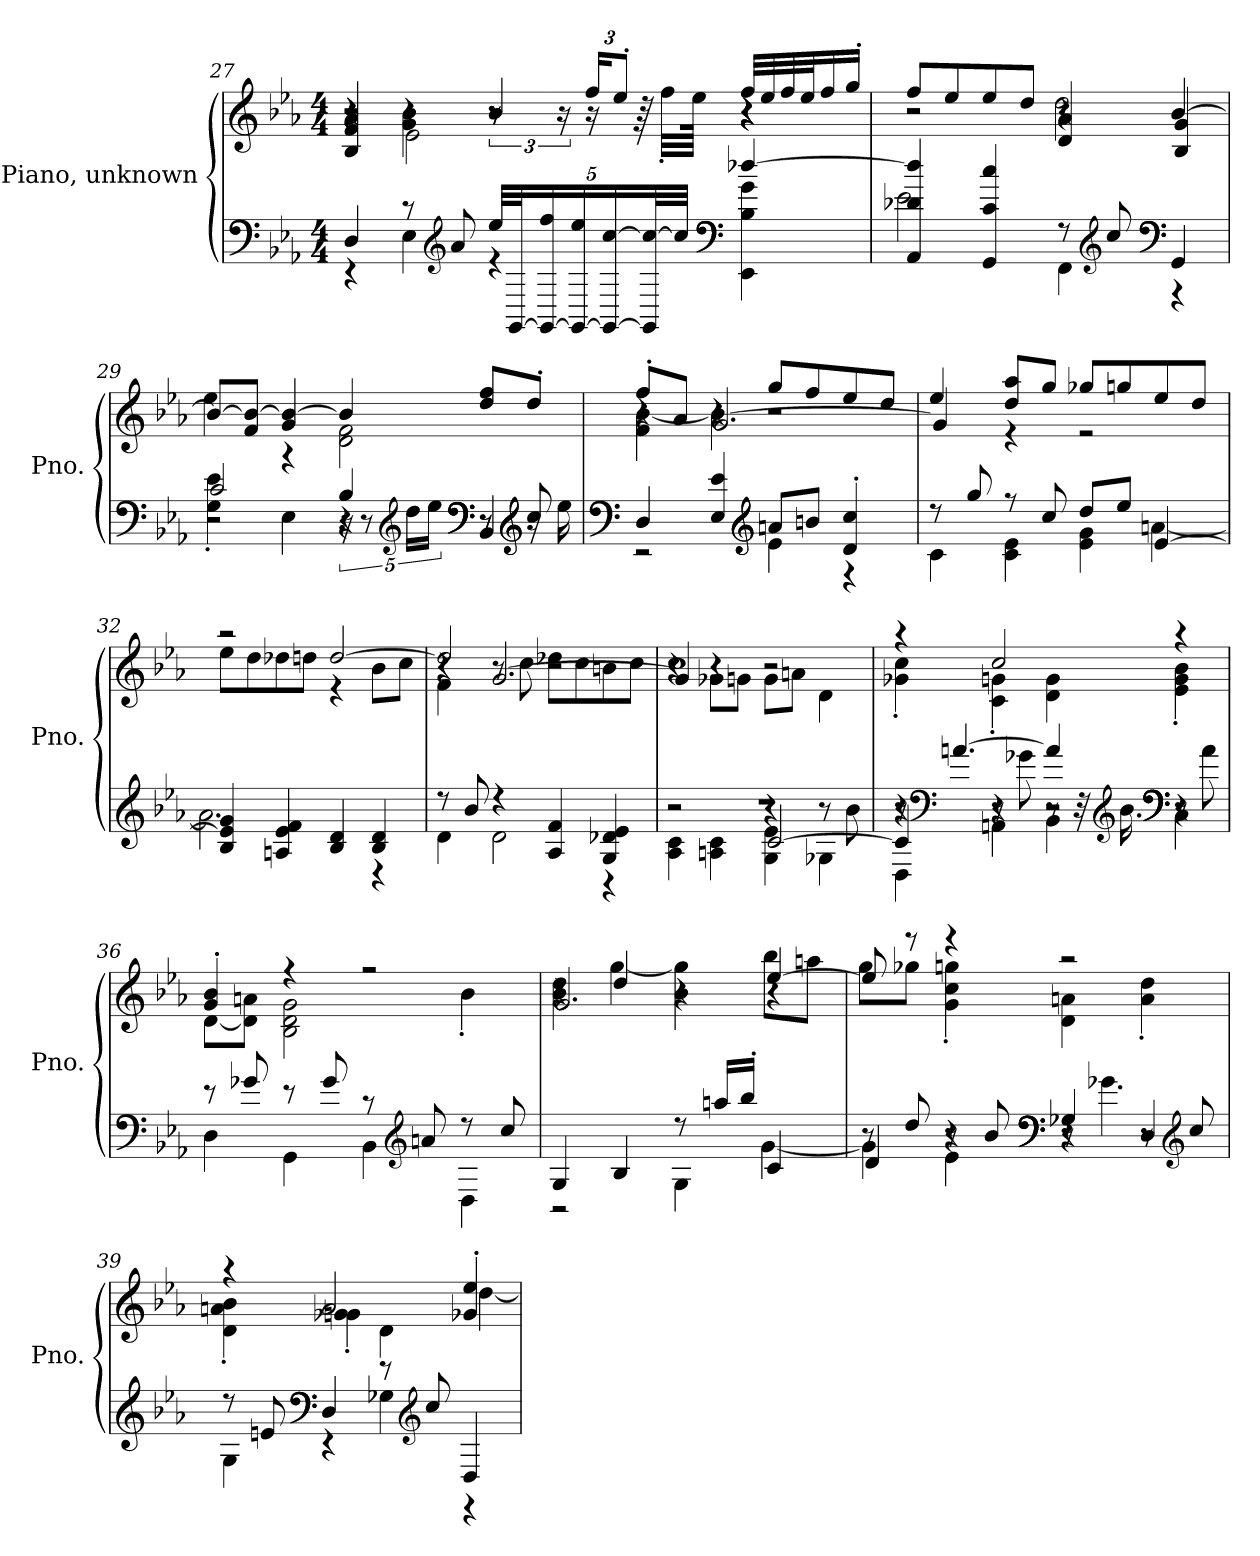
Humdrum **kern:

**kern	**kern
*part1	*part1
*staff2	*staff1
*I"Piano, unknown	*
*I'Pno.	*
!!LO:PB:g=z
*clefF4	*clefG2
*k[b-e-a-]	*k[b-e-a-]
*M4/4	*M4/4
=27	=27
*^	*^
*	*	*	*^
*	*	*	*	*^
4D/	4r	4B-/ 4f/ 4a-/	4r	2r	4r
8r	4E-\	4r	4g\ 4b-\	.	2e-\
*clefG2	*	*	*	*	*
8a-/	.	.	.	.	.
*Xbrackettup	*	*	*	*	*
40ee-/LLL	4r	12r	8r	4b-/	.
[40GG/J	.	.	.	.	.
20GG/_ 20ff/	.	.	.	.	.
.	.	24r	.	.	.
20GG/_ 20ee-/	.	.	.	.	.
.	.	24ff/KL	16r	.	.
20GG/_ [20cc/	.	.	.	.	.
.	.	12ee-'/J	.	.	.
.	.	.	64r	.	.
40GG/] 40cc/_L	.	.	.	.	.
.	.	.	32ff'\LLL	.	.
40cc/JJJ]	.	.	.	.	.
.	.	.	64ee-\JJJk	.	.
*clefF4	*	*	*	*	*
[4dd-X/	4EE-\ 4B-\ 4g\	32ff/LLL	4r	4r	4r
.	.	32ee-/	.	.	.
.	.	32ff/	.	.	.
.	.	32ee-/J	.	.	.
.	.	16ff/	.	.	.
.	.	16gg'/JJ	.	.	.
*	*	*	*	*v	*v
=28	=28	=28	=28	=28
4AA-/ 4d-X/ 4dd-/]	2e-\	8ff/L	2r	2r
.	.	8ee-/	.	.
4GG/ 4c/ 4cc/	.	8ee-/	.	.
.	.	8dd/J	.	.
8r	4FF\	4d/ 4a-/	2dd\	4r
*clefG2	*	*	*	*
8cc/	.	.	.	.
*clefF4	*	*	*	*
4GG/	4r	[4b-/	.	4B-/ 4g/
*	*	*	*v	*v
!!LO:LB:g=z
=29	=29	=29	=29
*	*^	*	*
2r	4G\' 4e-\'	2c/	8b-/L_	4ee-\
.	.	.	8f/ 8b-/_J	.
.	4E-\	.	4g/ 4b-/_	4r
*	*brackettup	*	*	*
4r	20r	4B-/	4b-/]	2d\ 2f\
.	10r	.	.	.
*clefG2	*	*	*	*
.	20dd\LL	.	.	.
.	20ee-\JJ	.	.	.
*clefF4	*	*	*	*
8r	8r	4BB-/	8dd/ 8ff/L	.
*clefG2	*	*	*	*
8cc/	16r	.	8dd'/J	.
.	16ee-\	.	.	.
*v	*v	*v	*	*
*	*v	*v
=30	=30
*clefF4	*
*^	*^
*	*	*	*^
4D/	2r	8ff'/L	4f\ [4b-\	4r
.	.	8a-/J	.	.
4E-/ 4e-/	.	4r	4b-\]	[2.g/
*clefG2	*	*	*	*
8an/L	4e-\	8gg/L	2r	.
8bn/J	.	8ff/	.	.
4d/' 4cc/'	4r	8ee-/	.	.
.	.	8dd/J	.	.
*	*	*	*v	*v
=31	=31	=31	=31
8r	4c\	4ee-/	4g/]
8gg/	.	.	.
8r	4c\ 4e-\	8dd/ 8aa-/L	4r
8cc/	.	8gg/J	.
8dd/L	4e-\ 4g\	8gg-X/L	2r
8ee-/J	.	8ggn/	.
[4e-/	[4an\	8ee-/	.
.	.	8dd/J	.
!!LO:LB:g=z	!!
=32	=32	=32	=32
4B-/ 4e-/] 4g/	2.a\]	2r	8ee-\L
.	.	.	8dd\
4An/ 4e-/ 4f/	.	.	8dd-X\
.	.	.	8ddn\J
4B-/ 4d/	.	[2dd/	4r
4B-/ 4d/	4r	.	8b-\L
.	.	.	8cc\J
=33	=33	=33	=33
*	*	*	*^
8r	4d\	2dd/]	4f\	4r
8b-/	.	.	.	.
4r	2d\	.	8r	[2.g/
.	.	.	8cc\	.
4A-/ 4f/	.	2r	8dd-X\L	.
.	.	.	8cc\	.
4G/ 4d-X/ 4e-/	4r	.	8bn\	.
.	.	.	8cc\J	.
=34	=34	=34	=34	=34
*^	*^	*	*	*
1r	4A-\ 4c\	2r	2r	1cc	4r	4g/]
.	4An\ 4c\	.	.	.	8g-X\L	4r
.	.	.	.	.	8gn\J	.
.	4G\ 4e-\	[2c/	4r	.	8g\L	2r
.	.	.	.	.	8an\J	.
.	8r	.	4G-X\	.	4d\	.
.	8b-\	.	.	.	.	.
*	*	*	*	*	*v	*v
!!LO:LB:g=z
=35	=35	=35	=35	=35	=35
8r	4r	4c/]	4D\	4r	4g-X\' 4cc\'
*clefF4	*	*	*	*	*
[4.an/	.	.	.	.	.
.	8r	4r	4AAn\	2cc/	4c\' 4gn\'
.	8g-X\	.	.	.	.
4a/]	8r	2r	4BB-\	.	4d\ 4g\
.	32r	.	.	.	.
*clefG2	*	*	*	*	*
.	16.b-\	.	.	.	.
*clefF4	*	*	*	*	*
4r	8r	.	4C\	4r	4e-\' 4g\' 4b-\'
.	8a\	.	.	.	.
*	*v	*v	*v	*	*
=36	=36	=36	=36
8r	4D\	4g/' 4b-/'	[8d\L
8g-X/	.	.	8d\] 8an\J
8r	4GG\	4r	2B-\ 2d\ 2g\
8g-/	.	.	.
8r	4BB-\	2r	.
*clefG2	*	*	*
8an/	.	.	.
8r	4D\	.	4b-'\
8cc/	.	.	.
=37	=37	=37	=37
*	*	*	*^
4G/	2r	4r	4b-\ 4dd\	2.g/
4B-/	.	4dd/	[4gg\	.
8r	4G\	4r	4b-\ 4gg\]	.
16aan/LL	.	.	.	.
16bb-'/JJ	.	.	.	.
4c/	[4g\	[4ee-/	8bb-\L	4r
.	.	.	8aan\J	.
*	*	*	*v	*v
!!LO:LB:g=z
=38	=38	=38	=38
*	*^	*	*
8r	4g\]	4d/	8ee-/]	8gg\L
8dd/	.	.	8r	8gg-X\J
8r	4e-\	4r	4r	4g\' 4cc\' 4ggn\'
8b-/	.	.	.	.
*clefF4	*	*	*	*
4r	8r	4G-X/	2r	4d\ 4an\
.	4.g-X\	.	.	.
8r	.	4D/	.	4a\' 4dd\'
*clefG2	*	*	*	*
8cc/	.	.	.	.
*	*v	*v	*	*
=39	=39	=39	=39
8r	4G\	4r	4d\' 4an\' 4b-\'
8en/	.	.	.
*clefF4	*	*	*
4D/	4r	2a/	4g-X\' 4gn\'
8r	4G-X\	.	4d\
*clefG2	*	*	*
8cc/	.	.	.
4D/	4r	4g-X/' 4ee-/'	[4dd\
*v	*v	*	*
*	*v	*v
=	=
*-	*-
